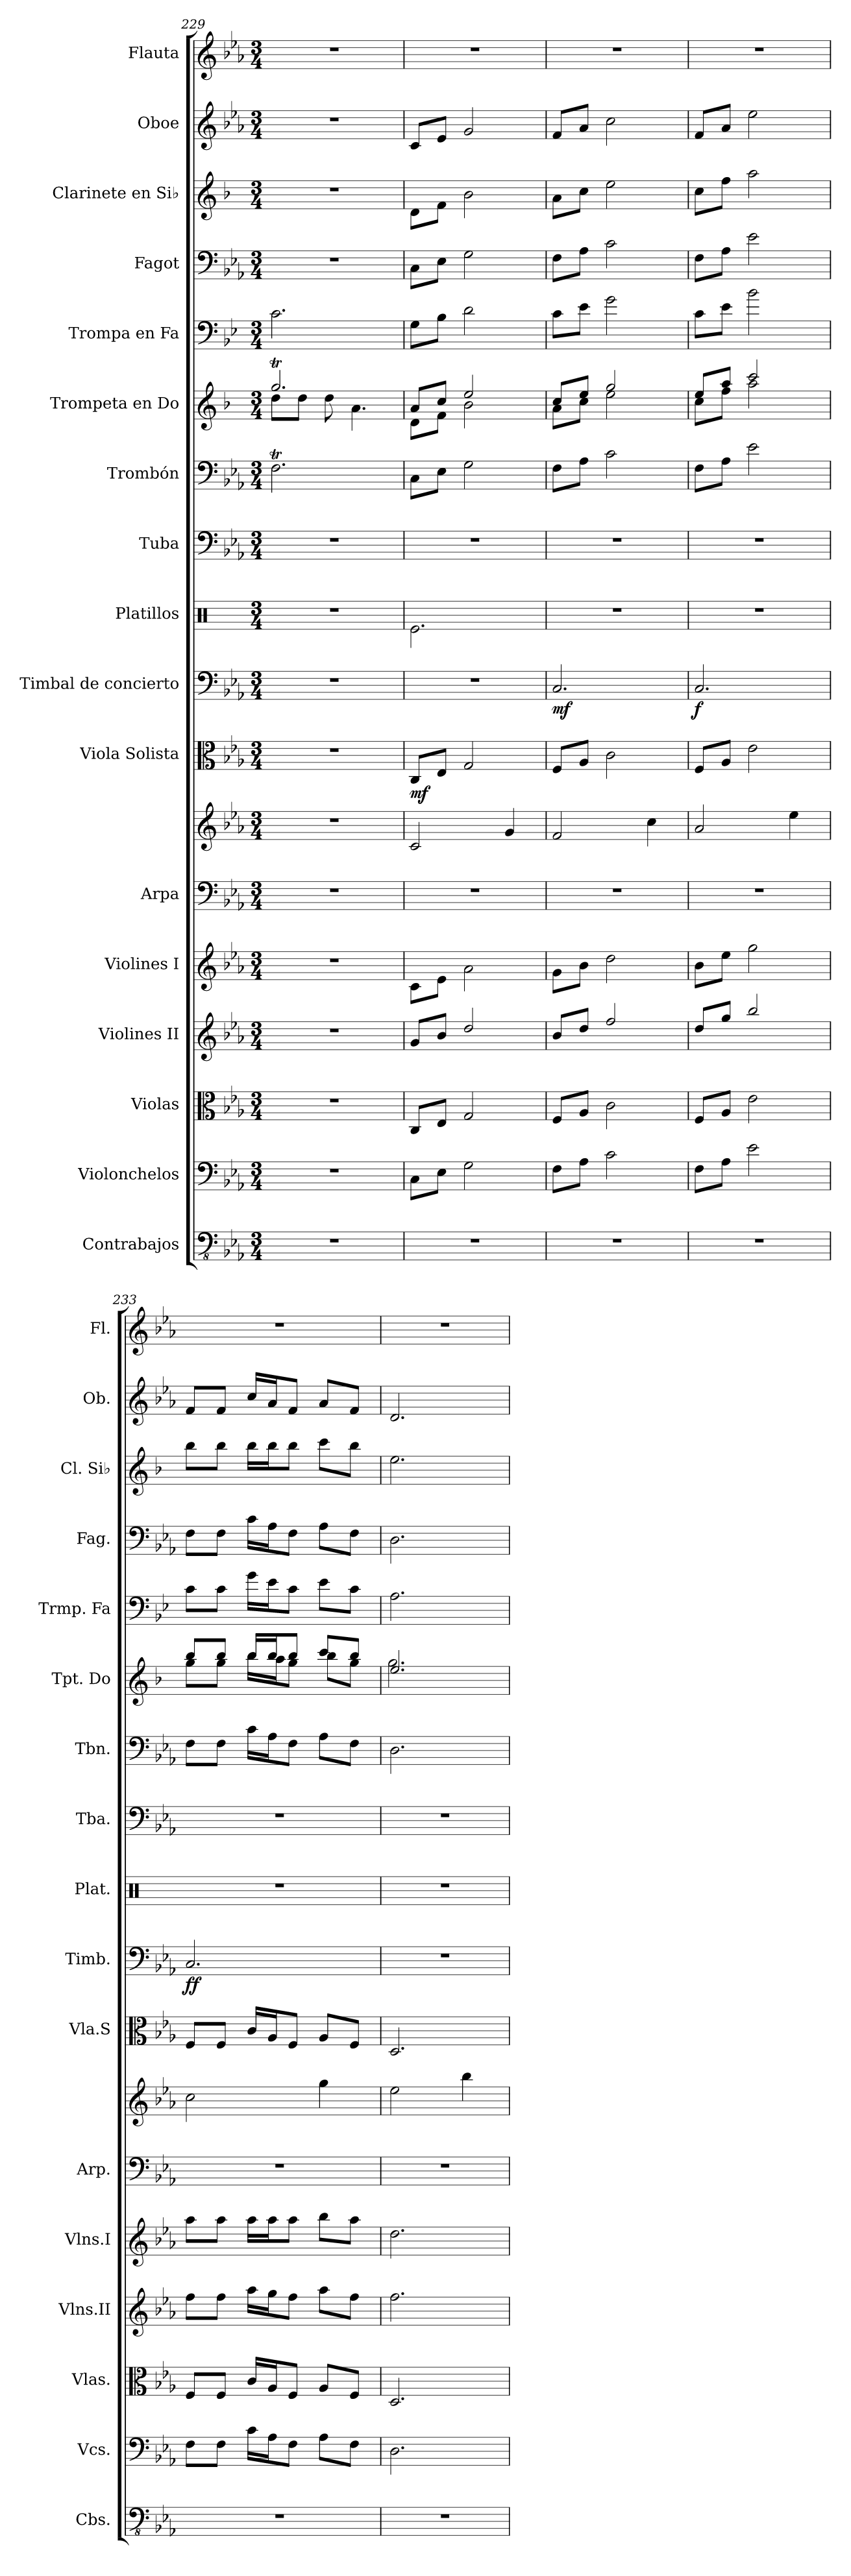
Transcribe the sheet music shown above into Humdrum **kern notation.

**kern	**kern	**kern	**kern	**kern	**kern	**kern	**kern	**dynam	**kern	**dynam	**kern	**kern	**kern	**kern	**kern	**kern	**kern	**kern	**kern
*part17	*part16	*part15	*part14	*part13	*part12	*part12	*part11	*part11	*part10	*part10	*part9	*part8	*part7	*part6	*part5	*part4	*part3	*part2	*part1
*staff18	*staff17	*staff16	*staff15	*staff14	*staff13	*staff12	*staff11	*staff11	*staff10	*staff10	*staff9	*staff8	*staff7	*staff6	*staff5	*staff4	*staff3	*staff2	*staff1
*I"Contrabajos	*I"Violonchelos	*I"Violas	*I"Violines II	*I"Violines I	*I"Arpa	*	*I"Viola Solista	*	*I"Timbal de concierto	*	*I"Platillos	*I"Tuba	*I"Trombón	*I"Trompeta en Do	*I"Trompa en Fa	*I"Fagot	*I"Clarinete en Si♭	*I"Oboe	*I"Flauta
*I'Cbs.	*I'Vcs.	*I'Vlas.	*I'Vlns.II	*I'Vlns.I	*I'Arp.	*	*I'Vla.S	*	*I'Timb.	*	*I'Plat.	*I'Tba.	*I'Tbn.	*I'Tpt. Do	*I'Trmp. Fa	*I'Fag.	*I'Cl. Si♭	*I'Ob.	*I'Fl.
*clefFv4	*clefF4	*clefC3	*clefG2	*clefG2	*clefF4	*clefG2	*clefC3	*	*clefF4	*	*clefX	*clefF4	*clefF4	*clefG2	*clefF4	*clefF4	*clefG2	*clefG2	*clefG2
*	*	*	*	*	*	*	*	*	*	*	*	*	*	*ITrd1c2	*ITrd4c7	*	*ITrd1c2	*	*
*k[b-e-a-]	*k[b-e-a-]	*k[b-e-a-]	*k[b-e-a-]	*k[b-e-a-]	*k[b-e-a-]	*k[b-e-a-]	*k[b-e-a-]	*	*k[b-e-a-]	*	*k[]	*k[b-e-a-]	*k[b-e-a-]	*k[b-e-a-]	*k[b-e-a-]	*k[b-e-a-]	*k[b-e-a-]	*k[b-e-a-]	*k[b-e-a-]
*M3/4	*M3/4	*M3/4	*M3/4	*M3/4	*M3/4	*M3/4	*M3/4	*	*M3/4	*	*M3/4	*M3/4	*M3/4	*M3/4	*M3/4	*M3/4	*M3/4	*M3/4	*M3/4
=229	=229	=229	=229	=229	=229	=229	=229	=229	=229	=229	=229	=229	=229	=229	=229	=229	=229	=229	=229
*	*	*	*	*	*	*	*	*	*	*	*	*	*	*^	*	*	*	*	*
2.r	2.r	2.r	2.r	2.r	2.r	2.r	2.r	.	2.r	.	2.r	2.r	2.FT\	2.ffT/	8cc\L	2.F\	2.r	2.r	2.r	2.r
.	.	.	.	.	.	.	.	.	.	.	.	.	.	.	8cc\J	.	.	.	.	.
.	.	.	.	.	.	.	.	.	.	.	.	.	.	.	8cc\	.	.	.	.	.
.	.	.	.	.	.	.	.	.	.	.	.	.	.	.	4.g\	.	.	.	.	.
=230	=230	=230	=230	=230	=230	=230	=230	=230	=230	=230	=230	=230	=230	=230	=230	=230	=230	=230	=230	=230
!	!	!	!	!	!	!	!	!LO:DY:b	!	!	!	!	!	!	!	!	!	!	!	!
2.r	8C\L	8C/L	8g/L	8c\L	2.r	2c/	8C/L	mf	2.r	.	2.Re\	2.r	8C\L	8c\L	8g/L	8C\L	8C\L	8c\L	8c/L	2.r
.	8E-\J	8E-/J	8b-/J	8e-\J	.	.	8E-/J	.	.	.	.	.	8E-\J	8e-\J	8b-/J	8E-\J	8E-\J	8e-\J	8e-/J	.
.	2G\	2G/	2dd/	2a-\	.	.	2G/	.	.	.	.	.	2G\	2a-\	2dd/	2G\	2G\	2a-\	2g/	.
.	.	.	.	.	.	4g/	.	.	.	.	.	.	.	.	.	.	.	.	.	.
=231	=231	=231	=231	=231	=231	=231	=231	=231	=231	=231	=231	=231	=231	=231	=231	=231	=231	=231	=231	=231
!	!	!	!	!	!	!	!	!	!	!LO:DY:b	!	!	!	!	!	!	!	!	!	!
2.r	8F\L	8F/L	8b-/L	8g\L	2.r	2f/	8F/L	.	2.C/	mf	2.r	2.r	8F\L	8g\L	8b-/L	8F\L	8F\L	8g\L	8f/L	2.r
.	8A-\J	8A-/J	8dd/J	8b-\J	.	.	8A-/J	.	.	.	.	.	8A-\J	8b-\J	8dd/J	8A-\J	8A-\J	8b-\J	8a-/J	.
.	2c\	2c\	2ff/	2dd\	.	.	2c\	.	.	.	.	.	2c\	2dd\	2ff/	2c\	2c\	2dd\	2cc\	.
.	.	.	.	.	.	4cc\	.	.	.	.	.	.	.	.	.	.	.	.	.	.
=232	=232	=232	=232	=232	=232	=232	=232	=232	=232	=232	=232	=232	=232	=232	=232	=232	=232	=232	=232	=232
!	!	!	!	!	!	!	!	!	!	!LO:DY:b	!	!	!	!	!	!	!	!	!	!
2.r	8F\L	8F/L	8dd/L	8b-\L	2.r	2a-/	8F/L	.	2.C/	f	2.r	2.r	8F\L	8b-\L	8dd/L	8F\L	8F\L	8b-\L	8f/L	2.r
.	8A-\J	8A-/J	8gg/J	8ee-\J	.	.	8A-/J	.	.	.	.	.	8A-\J	8ee-\J	8gg/J	8A-\J	8A-\J	8ee-\J	8a-/J	.
.	2e-\	2e-\	2bb-/	2gg\	.	.	2e-\	.	.	.	.	.	2e-\	2gg\	2bb-/	2e-\	2e-\	2gg\	2ee-\	.
.	.	.	.	.	.	4ee-\	.	.	.	.	.	.	.	.	.	.	.	.	.	.
=233	=233	=233	=233	=233	=233	=233	=233	=233	=233	=233	=233	=233	=233	=233	=233	=233	=233	=233	=233	=233
!	!	!	!	!	!	!	!	!	!	!LO:DY:b	!	!	!	!	!	!	!	!	!	!
2.r	8F\L	8F/L	8ff\L	8aa-\L	2.r	2cc\	8F/L	.	2.C/	ff	2.r	2.r	8F\L	8aa-/L	8ff\L	8F\L	8F\L	8aa-\L	8f/L	2.r
.	8F\J	8F/J	8ff\J	8aa-\J	.	.	8F/J	.	.	.	.	.	8F\J	8aa-/J	8ff\J	8F\J	8F\J	8aa-\J	8f/J	.
.	16c\LL	16c/LL	16aa-\LL	16aa-\LL	.	.	16c/LL	.	.	.	.	.	16c\LL	16aa-/LL	16aa-\LL	16c\LL	16c\LL	16aa-\LL	16cc/LL	.
.	16A-\J	16A-/J	16gg\J	16aa-\J	.	.	16A-/J	.	.	.	.	.	16A-\J	16aa-/J	16gg\J	16A-\J	16A-\J	16aa-\J	16a-/J	.
.	8F\J	8F/J	8ff\J	8aa-\J	.	.	8F/J	.	.	.	.	.	8F\J	8aa-/J	8ff\J	8F\J	8F\J	8aa-\J	8f/J	.
.	8A-\L	8A-/L	8aa-\L	8bb-\L	.	4gg\	8A-/L	.	.	.	.	.	8A-\L	8bb-/L	8aa-\L	8A-\L	8A-\L	8bb-\L	8a-/L	.
.	8F\J	8F/J	8ff\J	8aa-\J	.	.	8F/J	.	.	.	.	.	8F\J	8aa-/J	8ff\J	8F\J	8F\J	8aa-\J	8f/J	.
=234	=234	=234	=234	=234	=234	=234	=234	=234	=234	=234	=234	=234	=234	=234	=234	=234	=234	=234	=234	=234
2.r	2.D\	2.D/	2.ff\	2.dd\	2.r	2ee-\	2.D/	.	2.r	.	2.r	2.r	2.D\	2.dd/	2.ff\	2.D\	2.D\	2.dd\	2.d/	2.r
.	.	.	.	.	.	4bb-\	.	.	.	.	.	.	.	.	.	.	.	.	.	.
*	*	*	*	*	*	*	*	*	*	*	*	*	*	*v	*v	*	*	*	*	*
=	=	=	=	=	=	=	=	=	=	=	=	=	=	=	=	=	=	=	=
*-	*-	*-	*-	*-	*-	*-	*-	*-	*-	*-	*-	*-	*-	*-	*-	*-	*-	*-	*-
